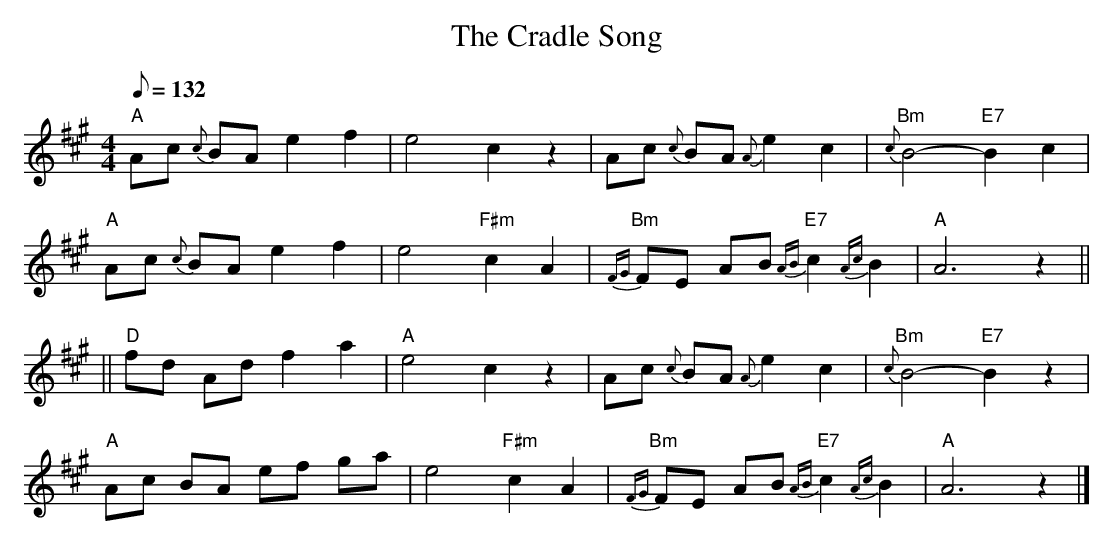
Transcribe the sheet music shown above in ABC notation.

X:1
T:Cradle Song, The
M:4/4
L:1/8
Q:132
K:A
"A"      Ac {c}BA          e2     f2 |         e4        c2z2 |\
Ac {c}BA       {A}e2     c2 | "Bm" {c}B4- "E7"  B2c2 |!
"A"      Ac {c}BA          e2     f2 |         e4  "F#m" c2A2 |\
"Bm" {FG}FE    AB "E7" {AB}c2 {Ac}B2 | "A"     A6        z2  ||!
||\
"D"      fd    Ad          f2     a2 | "A"     e4        c2z2 |\
Ac {c}BA       {A}e2     c2 | "Bm" {c}B4- "E7"  B2z2 |!
"A"      Ac    BA          ef     ga |         e4  "F#m" c2A2 |\
"Bm" {FG}FE    AB "E7" {AB}c2 {Ac}B2 | "A"     A6        z2   |]
